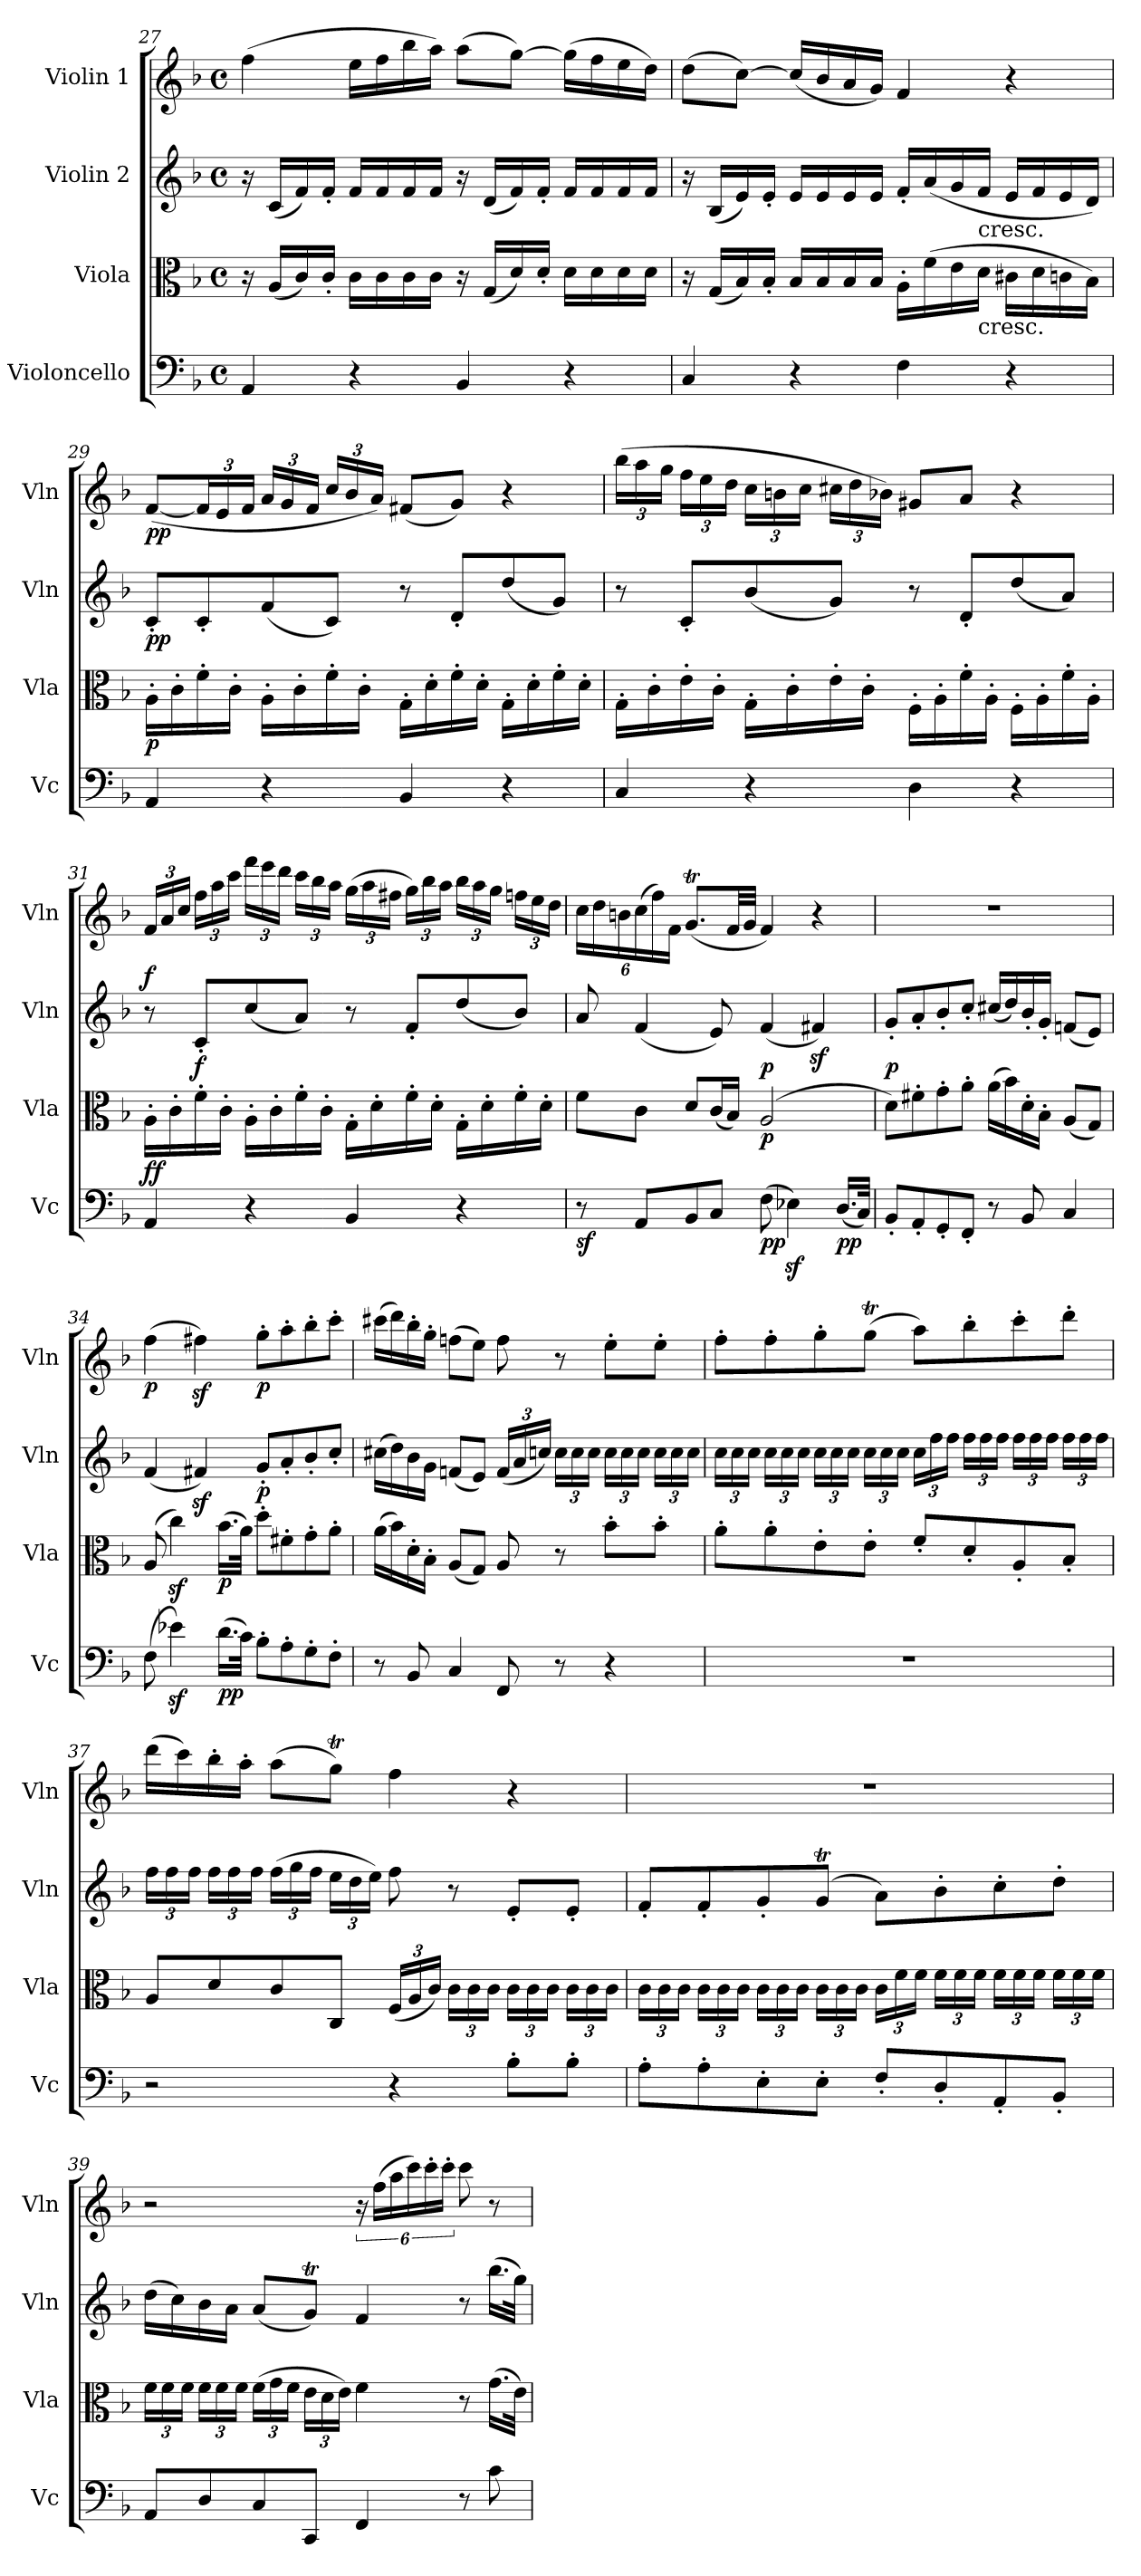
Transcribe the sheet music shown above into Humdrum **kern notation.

**kern	**dynam	**kern	**dynam	**kern	**dynam	**kern	**dynam
*part4	*part4	*part3	*part3	*part2	*part2	*part1	*part1
*staff4	*staff4	*staff3	*staff3	*staff2	*staff2	*staff1	*staff1
*I"Violoncello	*	*I"Viola	*	*I"Violin 2	*	*I"Violin 1	*
*I'Vc	*	*I'Vla	*	*I'Vln	*	*I'Vln	*
*clefF4	*	*clefC3	*	*clefG2	*	*clefG2	*
*k[b-]	*	*k[b-]	*	*k[b-]	*	*k[b-]	*
*M4/4	*	*M4/4	*	*M4/4	*	*M4/4	*
*met(c)	*	*met(c)	*	*met(c)	*	*met(c)	*
=27	=27	=27	=27	=27	=27	=27	=27
4AA/	.	16r	.	16r	.	(>4ff\	.
.	.	(<16A/LL	.	(<16c/LL	.	.	.
.	.	16c/)	.	16f/)	.	.	.
.	.	16c'/JJ	.	16f'/JJ	.	.	.
4r	.	16c\LL	.	16f/LL	.	16ee\LL	.
.	.	16c\	.	16f/	.	16ff\	.
.	.	16c\	.	16f/	.	16bb-\	.
.	.	16c\JJ	.	16f/JJ	.	16aa\JJ)	.
4BB-/	.	16r	.	16r	.	(>8aa\L	.
.	.	(<16G/LL	.	(<16d/LL	.	.	.
.	.	16d/)	.	16f/)	.	[8gg\J)	.
.	.	16d'/JJ	.	16f'/JJ	.	.	.
4r	.	16d\LL	.	16f/LL	.	(>16gg\LL]	.
.	.	16d\	.	16f/	.	16ff\	.
.	.	16d\	.	16f/	.	16ee\	.
.	.	16d\JJ	.	16f/JJ	.	16dd\JJ)	.
=28	=28	=28	=28	=28	=28	=28	=28
4C/	.	16r	.	16r	.	(>8dd\L	.
.	.	(<16G/LL	.	(<16B-/LL	.	.	.
.	.	16B-/)	.	16e/)	.	[8cc\J)	.
.	.	16B-'/JJ	.	16e'/JJ	.	.	.
4r	.	16B-/LL	.	16e/LL	.	(<16cc/LL]	.
.	.	16B-/	.	16e/	.	16b-/	.
.	.	16B-/	.	16e/	.	16a/	.
.	.	16B-/JJ	.	16e/JJ	.	16g/JJ)	.
4F\	.	16A'\LL	.	16f'/LL	.	4f/	.
.	.	(>16f\	.	(<16a/	.	.	.
.	.	16e\	.	16g/	.	.	.
!	!	!	!	!LO:TX:b:t=cresc.	!	!	!
!	!	!LO:TX:b:t=cresc.	!	!	!	!	!
.	.	16d\JJ	.	16f/JJ	.	.	.
4r	.	16c#X\LL	.	16e/LL	.	4r	.
.	.	16d\	.	16f/	.	.	.
.	.	16cn\	.	16e/	.	.	.
.	.	16B-\JJ)	.	16d/JJ)	.	.	.
=29	=29	=29	=29	=29	=29	=29	=29
!	!	!	!LO:DY:b	!	!LO:DY:b	!	!
!	!	!	!	!	!LO:DY:n=1:b	!	!LO:DY:b
!	!	!	!	!	!	!	!LO:DY:n=1:b
4AA/	.	16A'\LL	p	8c'/L	p p	(<[8f/L	p p
.	.	16c'\	.	.	.	.	.
*	*	*	*	*	*	*Xbrackettup	*
.	.	16f'\	.	8c'/	.	24f/L]	.
.	.	.	.	.	.	24e/	.
.	.	16c'\JJ	.	.	.	.	.
.	.	.	.	.	.	24f/JJ	.
4r	.	16A'\LL	.	(<8f/	.	24a/LL	.
.	.	.	.	.	.	24g/	.
.	.	16c'\	.	.	.	.	.
.	.	.	.	.	.	24f/JJ	.
.	.	16f'\	.	8c/J)	.	24cc/LL	.
.	.	.	.	.	.	24b-/	.
.	.	16c'\JJ	.	.	.	.	.
.	.	.	.	.	.	24a/JJ)	.
4BB-/	.	16G'\LL	.	8r	.	(<8f#X/L	.
.	.	16d'\	.	.	.	.	.
.	.	16f'\	.	8d'/L	.	8g/J)	.
.	.	16d'\JJ	.	.	.	.	.
4r	.	16G'\LL	.	(<8dd/	.	4r	.
.	.	16d'\	.	.	.	.	.
.	.	16f'\	.	8g/J)	.	.	.
.	.	16d'\JJ	.	.	.	.	.
=30	=30	=30	=30	=30	=30	=30	=30
4C/	.	16G'\LL	.	8r	.	(>24bb-\LL	.
.	.	.	.	.	.	24aa\	.
.	.	16c'\	.	.	.	.	.
.	.	.	.	.	.	24gg\JJ	.
.	.	16e'\	.	8c'/L	.	24ff\LL	.
.	.	.	.	.	.	24ee\	.
.	.	16c'\JJ	.	.	.	.	.
.	.	.	.	.	.	24dd\JJ	.
4r	.	16G'\LL	.	(<8b-/	.	24cc\LL	.
.	.	.	.	.	.	24bn\	.
.	.	16c'\	.	.	.	.	.
.	.	.	.	.	.	24cc\JJ	.
.	.	16e'\	.	8g/J)	.	24cc#X\LL	.
.	.	.	.	.	.	24dd\	.
.	.	16c'\JJ	.	.	.	.	.
.	.	.	.	.	.	24b-X\JJ)	.
4D\	.	16F'\LL	.	8r	.	8g#X/L	.
.	.	16A'\	.	.	.	.	.
.	.	16f'\	.	8d'/L	.	8a/J	.
.	.	16A'\JJ	.	.	.	.	.
4r	.	16F'\LL	.	(<8dd/	.	4r	.
.	.	16A'\	.	.	.	.	.
.	.	16f'\	.	8a/J)	.	.	.
.	.	16A'\JJ	.	.	.	.	.
=31	=31	=31	=31	=31	=31	=31	=31
!	!LO:DY:b	!	!	!	!	!	!
!	!LO:DY:n=1:a	!	!	!	!LO:DY:a	!	!
4AA/	f f	16A'\LL	.	8r	f	24f/LL	.
.	.	.	.	.	.	24a/	.
.	.	16c'\	.	.	.	.	.
.	.	.	.	.	.	24cc/JJ	.
!	!	!	!	!	!LO:DY:b	!	!
.	.	16f'\	.	8c'/L	f	24ff\LL	.
.	.	.	.	.	.	24aa\	.
.	.	16c'\JJ	.	.	.	.	.
.	.	.	.	.	.	24ccc\JJ	.
4r	.	16A'\LL	.	(<8cc/	.	24fff\LL	.
.	.	.	.	.	.	24eee\	.
.	.	16c'\	.	.	.	.	.
.	.	.	.	.	.	24ddd\JJ	.
.	.	16f'\	.	8a/J)	.	24ccc\LL	.
.	.	.	.	.	.	24bb-\	.
.	.	16c'\JJ	.	.	.	.	.
.	.	.	.	.	.	24aa\JJ	.
4BB-/	.	16G'\LL	.	8r	.	(>24gg\LL	.
.	.	.	.	.	.	24aa\	.
.	.	16d'\	.	.	.	.	.
.	.	.	.	.	.	24ff#X\JJ	.
.	.	16f'\	.	8f'/L	.	24gg\LL)	.
.	.	.	.	.	.	24bb-\	.
.	.	16d'\JJ	.	.	.	.	.
.	.	.	.	.	.	24aa\JJ	.
4r	.	16G'\LL	.	(<8dd/	.	24bb-\LL	.
.	.	.	.	.	.	24aa\	.
.	.	16d'\	.	.	.	.	.
.	.	.	.	.	.	24gg\JJ	.
.	.	16f'\	.	8b-/J)	.	24ffn\LL	.
.	.	.	.	.	.	24ee\	.
.	.	16d'\JJ	.	.	.	.	.
.	.	.	.	.	.	24dd\JJ	.
=32	=32	=32	=32	=32	=32	=32	=32
!	!LO:DY:b	!	!	!	!	!	!
8r	sf	8f\L	.	8a/	.	24cc\LL	.
.	.	.	.	.	.	24dd\	.
.	.	.	.	.	.	24bn\	.
8AA/L	.	8c\J	.	(<4f/	.	(>24cc\	.
.	.	.	.	.	.	24ff\)	.
.	.	.	.	.	.	24f\JJ	.
8BB-/	.	8d/L	.	.	.	(<8.gT/L	.
8C/J	.	(<16c/L	.	8e/)	.	.	.
.	.	16B-/JJ)	.	.	.	32f/LL	.
.	.	.	.	.	.	32g/JJJ	.
!	!LO:DY:b	!	!	!	!	!	!
!	!LO:DY:n=1:b	!	!LO:DY:b	!	!LO:DY:b	!	!
(>8F\	p p	(>2A/	p	(<4f/	p	4f/)	.
4E-Xz<\)	.	.	.	.	.	.	.
.	.	.	.	4f#Xz</)	.	4r	.
!	!LO:DY:n=2:b	!	!	!	!	!	!
!	!LO:DY:n=3:b	!	!	!	!	!	!
(<16.D/LL	p p	.	.	.	.	.	.
32C/JJk)	.	.	.	.	.	.	.
=33	=33	=33	=33	=33	=33	=33	=33
!	!	!	!	!	!LO:DY:b	!	!
8BB-'/L	.	8d\L)	.	8g'/L	p	1r	.
8AA'/	.	8f#X'\	.	8a'/	.	.	.
8GG'/	.	8g'\	.	8b-'/	.	.	.
8FF'/J	.	8a'\J	.	8cc'/J	.	.	.
8r	.	(>16a\LL	.	(<16cc#X/LL	.	.	.
.	.	16b-\)	.	16dd/)	.	.	.
8BB-/	.	16d'\	.	16b-'/	.	.	.
.	.	16B-'\JJ	.	16g'/JJ	.	.	.
4C/	.	(<8A/L	.	(<8fn/L	.	.	.
.	.	8G/J)	.	8e/J)	.	.	.
=34	=34	=34	=34	=34	=34	=34	=34
!	!	!	!	!	!	!	!LO:DY:b
(>8F\	.	(>8A/	.	(<4f/	.	(>4ff\	p
4e-Xz<\)	.	4ccz<\)	.	.	.	.	.
.	.	.	.	4f#Xz</)	.	4ff#Xz<\)	.
!	!LO:DY:b	!	!	!	!	!	!
!	!LO:DY:n=1:b	!	!LO:DY:b	!	!	!	!
(>16.d\LL	p p	(>16.b-\LL	p	.	.	.	.
32c\JJk)	.	32a\JJk)	.	.	.	.	.
!	!	!	!	!	!LO:DY:b	!	!LO:DY:b
8B-'\L	.	8dd'\L	.	8g'/L	p	8gg'\L	p
8A'\	.	8f#X'\	.	8a'/	.	8aa'\	.
8G'\	.	8g'\	.	8b-'/	.	8bb-'\	.
8F'\J	.	8a'\J	.	8cc'/J	.	8ccc'\J	.
=35	=35	=35	=35	=35	=35	=35	=35
8r	.	(>16a\LL	.	(>16cc#X\LL	.	(>16ccc#X\LL	.
.	.	16b-\)	.	16dd\)	.	16ddd\)	.
8BB-/	.	16d'\	.	16b-\	.	16bb-'\	.
.	.	16B-'\JJ	.	16g\JJ	.	16gg'\JJ	.
4C/	.	(<8A/L	.	(<8fn/L	.	(>8ffn\L	.
.	.	8G/J)	.	8e/J)	.	8ee\J)	.
*	*	*	*	*Xbrackettup	*	*	*
8FF/	.	8A/	.	(<24f/LL	.	8ff\	.
.	.	.	.	24a/	.	.	.
.	.	.	.	24ccn/JJ)	.	.	.
8r	.	8r	.	24cc\LL	.	8r	.
.	.	.	.	24cc\	.	.	.
.	.	.	.	24cc\JJ	.	.	.
4r	.	8b-'\L	.	24cc\LL	.	8ee'\L	.
.	.	.	.	24cc\	.	.	.
.	.	.	.	24cc\JJ	.	.	.
.	.	8b-'\J	.	24cc\LL	.	8ee'\J	.
.	.	.	.	24cc\	.	.	.
.	.	.	.	24cc\JJ	.	.	.
=36	=36	=36	=36	=36	=36	=36	=36
1r	.	8a'\L	.	24cc\LL	.	8ff'\L	.
.	.	.	.	24cc\	.	.	.
.	.	.	.	24cc\JJ	.	.	.
.	.	8a'\	.	24cc\LL	.	8ff'\	.
.	.	.	.	24cc\	.	.	.
.	.	.	.	24cc\JJ	.	.	.
.	.	8e'\	.	24cc\LL	.	8gg'\	.
.	.	.	.	24cc\	.	.	.
.	.	.	.	24cc\JJ	.	.	.
.	.	8e'\J	.	24cc\LL	.	(>8ggT\J	.
.	.	.	.	24cc\	.	.	.
.	.	.	.	24cc\JJ	.	.	.
.	.	8f'/L	.	24cc\LL	.	8aa\L)	.
.	.	.	.	24ff\	.	.	.
.	.	.	.	24ff\JJ	.	.	.
.	.	8d'/	.	24ff\LL	.	8bb-'\	.
.	.	.	.	24ff\	.	.	.
.	.	.	.	24ff\JJ	.	.	.
.	.	8A'/	.	24ff\LL	.	8ccc'\	.
.	.	.	.	24ff\	.	.	.
.	.	.	.	24ff\JJ	.	.	.
.	.	8B-'/J	.	24ff\LL	.	8ddd'\J	.
.	.	.	.	24ff\	.	.	.
.	.	.	.	24ff\JJ	.	.	.
=37	=37	=37	=37	=37	=37	=37	=37
2r	.	8A/L	.	24ff\LL	.	(>16ddd\LL	.
.	.	.	.	24ff\	.	.	.
.	.	.	.	.	.	16ccc\)	.
.	.	.	.	24ff\JJ	.	.	.
.	.	8d/	.	24ff\LL	.	16bb-'\	.
.	.	.	.	24ff\	.	.	.
.	.	.	.	.	.	16aa'\JJ	.
.	.	.	.	24ff\JJ	.	.	.
.	.	8c/	.	(>24ff\LL	.	(>8aa\L	.
.	.	.	.	24gg\	.	.	.
.	.	.	.	24ff\JJ	.	.	.
.	.	8C/J	.	24ee\LL	.	8ggT\J)	.
.	.	.	.	24dd\	.	.	.
.	.	.	.	24ee\JJ)	.	.	.
*	*	*Xbrackettup	*	*	*	*	*
4r	.	(<24F/LL	.	8ff\	.	4ff\	.
.	.	24A/	.	.	.	.	.
.	.	24c/JJ)	.	.	.	.	.
.	.	24c\LL	.	8r	.	.	.
.	.	24c\	.	.	.	.	.
.	.	24c\JJ	.	.	.	.	.
8B-'\L	.	24c\LL	.	8e'/L	.	4r	.
.	.	24c\	.	.	.	.	.
.	.	24c\JJ	.	.	.	.	.
8B-'\J	.	24c\LL	.	8e'/J	.	.	.
.	.	24c\	.	.	.	.	.
.	.	24c\JJ	.	.	.	.	.
=38	=38	=38	=38	=38	=38	=38	=38
8A'\L	.	24c\LL	.	8f'/L	.	1r	.
.	.	24c\	.	.	.	.	.
.	.	24c\JJ	.	.	.	.	.
8A'\	.	24c\LL	.	8f'/	.	.	.
.	.	24c\	.	.	.	.	.
.	.	24c\JJ	.	.	.	.	.
8E'\	.	24c\LL	.	8g'/	.	.	.
.	.	24c\	.	.	.	.	.
.	.	24c\JJ	.	.	.	.	.
8E'\J	.	24c\LL	.	(>8gT/J	.	.	.
.	.	24c\	.	.	.	.	.
.	.	24c\JJ	.	.	.	.	.
8F'/L	.	24c\LL	.	8a\L)	.	.	.
.	.	24f\	.	.	.	.	.
.	.	24f\JJ	.	.	.	.	.
8D'/	.	24f\LL	.	8b-'\	.	.	.
.	.	24f\	.	.	.	.	.
.	.	24f\JJ	.	.	.	.	.
8AA'/	.	24f\LL	.	8cc'\	.	.	.
.	.	24f\	.	.	.	.	.
.	.	24f\JJ	.	.	.	.	.
8BB-'/J	.	24f\LL	.	8dd'\J	.	.	.
.	.	24f\	.	.	.	.	.
.	.	24f\JJ	.	.	.	.	.
=39	=39	=39	=39	=39	=39	=39	=39
8AA/L	.	24f\LL	.	(>16dd\LL	.	2r	.
.	.	24f\	.	.	.	.	.
.	.	.	.	16cc\)	.	.	.
.	.	24f\JJ	.	.	.	.	.
8D/	.	24f\LL	.	16b-\	.	.	.
.	.	24f\	.	.	.	.	.
.	.	.	.	16a\JJ	.	.	.
.	.	24f\JJ	.	.	.	.	.
8C/	.	(>24f\LL	.	(<8a/L	.	.	.
.	.	24g\	.	.	.	.	.
.	.	24f\JJ	.	.	.	.	.
8CC/J	.	24e\LL	.	8gT/J)	.	.	.
.	.	24d\	.	.	.	.	.
.	.	24e\JJ)	.	.	.	.	.
*	*	*	*	*	*	*brackettup	*
4FF/	.	4f\	.	4f/	.	24r	.
.	.	.	.	.	.	(>24ff\LL	.
.	.	.	.	.	.	24aa\	.
*	*	*	*	*	*	*Xbrackettup	*
.	.	.	.	.	.	24ccc\)	.
.	.	.	.	.	.	24ccc'\	.
.	.	.	.	.	.	24ccc'\JJ	.
8r	.	8r	.	8r	.	8ccc\	.
8c\	.	(>16.g\LL	.	(>16.bb-\LL	.	8r	.
.	.	32e\JJk)	.	32gg\JJk)	.	.	.
=	=	=	=	=	=	=	=
*-	*-	*-	*-	*-	*-	*-	*-
